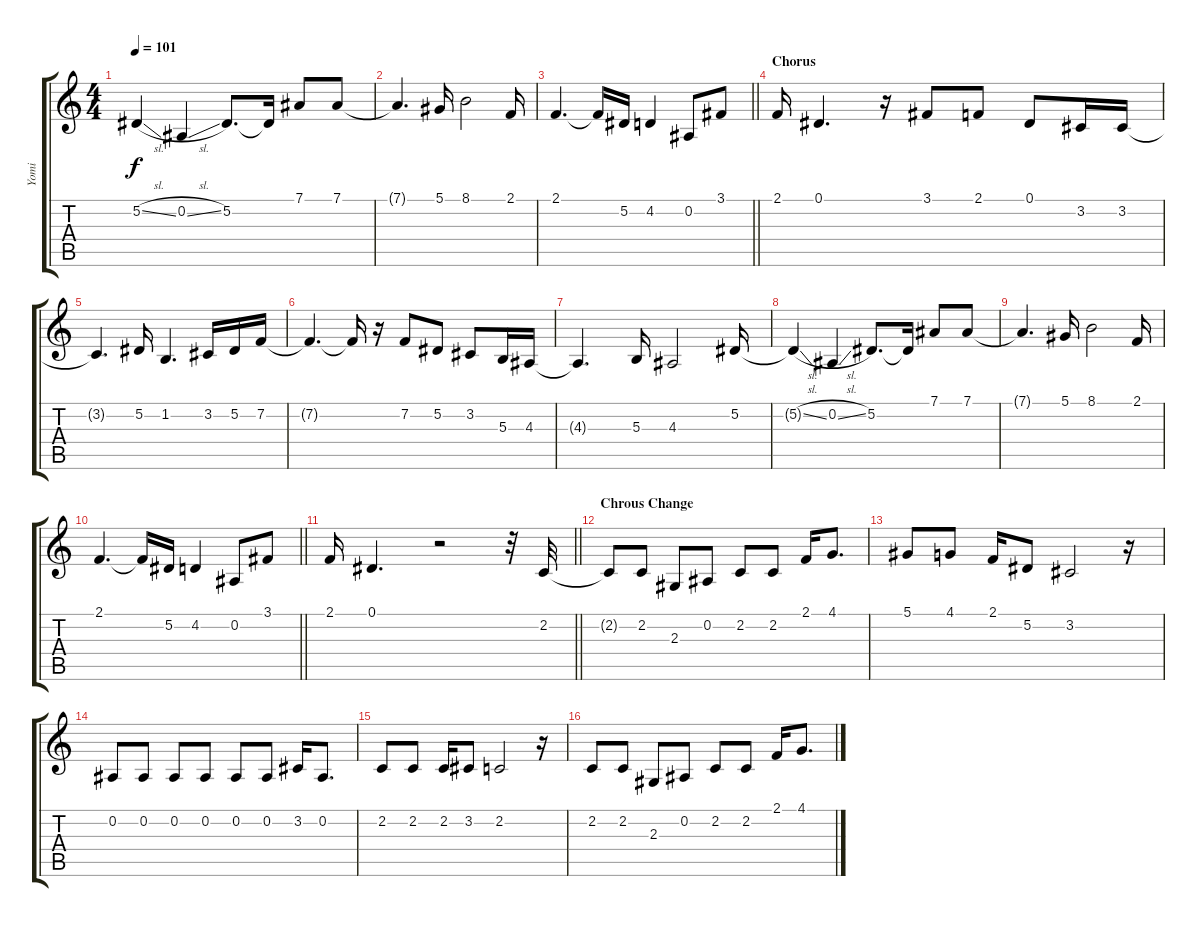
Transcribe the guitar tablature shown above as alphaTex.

\track ("Yomi" "Yomi") {instrument violin}
\staff {score tabs}
\tuning (Eb4 Bb3 Gb3 Db3 Ab2 Eb2) {hide}
\ts (4 4)
\tempo 101
\clef g2
\ks c
5.2{sl t}.4{dy f} 0.2{sl}.4 5.2.8{d} 5.2{t}.16 7.1.8 7.1.8 |
7.1{t}.4{d} 5.1.16 8.1.2 2.1.16 |
\barLineRight lightlight
2.1.4{d} 2.1{t}.16 5.2.16 4.2.4 0.2.8 3.1.8 |
\section ("" "Chorus")
2.1.16 0.1.4{d} r.16 3.1.8 2.1.8 0.1.8 3.2.16 3.2.16 |
3.2{t}.4{d} 5.2.16 1.2.4{d} 3.2.16 5.2.16 7.2.16 |
7.2{t}.4{d} 7.2{t}.16 r.16 7.2.8 5.2.8 3.2.8 5.3.16 4.3.16 |
4.3{t}.4{d} 5.3.16 4.3.2 5.2.16 |
5.2{sl t}.4 0.2{sl}.4 5.2.8{d} 5.2{t}.16 7.1.8 7.1.8 |
7.1{t}.4{d} 5.1.16 8.1.2 2.1.16 |
\barLineRight lightlight
2.1.4{d} 2.1{t}.16 5.2.16 4.2.4 0.2.8 3.1.8 |
\barLineRight lightlight
2.1.16 0.1.4{d} r.2 r.32 2.2.32 |
\section ("" "Chrous Change")
2.2{t}.8 2.2.8 2.3.8 0.2.8 2.2.8 2.2.8 2.1.16 4.1.8{d} |
5.1.8 4.1.8 2.1.16 5.2.8 3.2.2 r.16 |
0.2.8 0.2.8 0.2.8 0.2.8 0.2.8 0.2.8 3.2.16 0.2.8{d} |
2.2.8 2.2.8 2.2.16 3.2.8 2.2.2 r.16 |
2.2.8 2.2.8 2.3.8 0.2.8 2.2.8 2.2.8 2.1.16 4.1.8{d}
